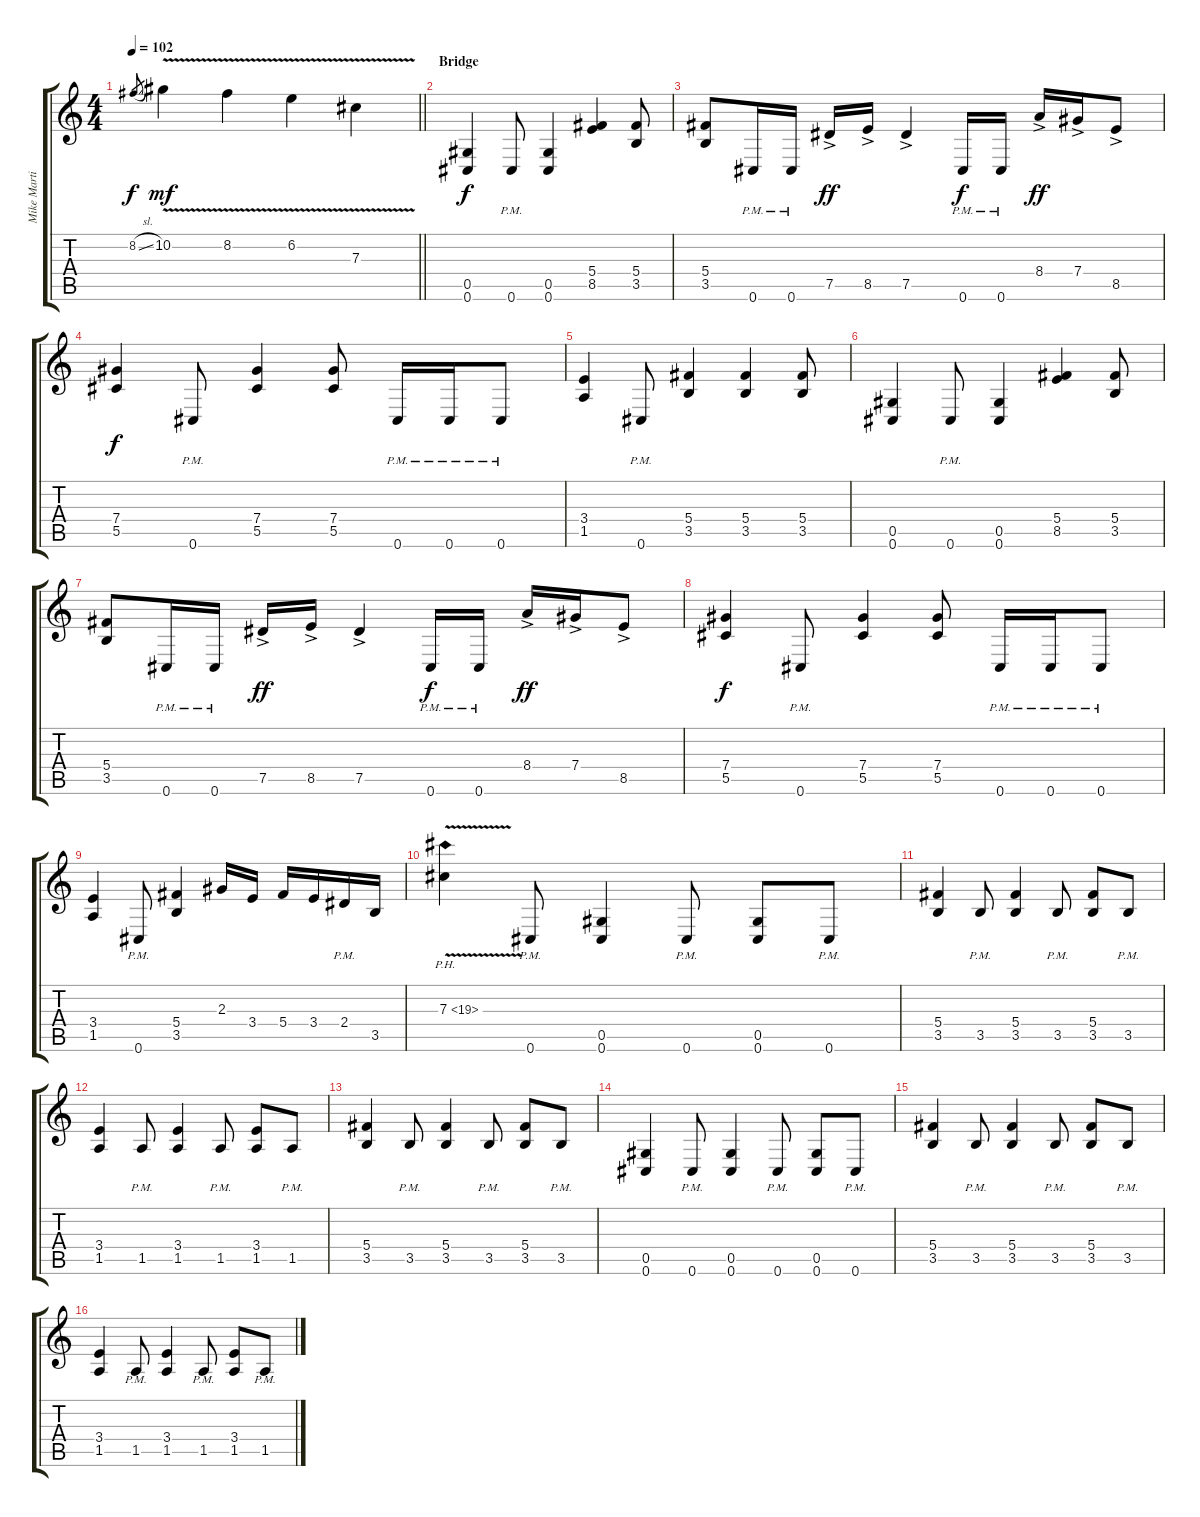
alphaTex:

\track ("Mike Martin" "Mike Marti") {instrument distortionguitar}
\staff {score tabs}
\tuning (Eb4 Bb3 Gb3 Db3 Ab2 Db2) {hide}
\ts (4 4)
\tempo 102
\clef g2
\barLineRight lightlight
\ks c
8.2{sl}.8{gr dy f} 10.2{v}.4{dy mf} 8.2{v}.4 6.2{v}.4 7.3{v}.4 |
\section ("" "Bridge")
(0.5 0.6).4{dy f volume 14} 0.6{pm}.8 (0.5 0.6).4 (5.4 8.5).4 (5.4 3.5).8 |
(5.4 3.5).8 0.6{pm}.16 0.6{pm}.16 7.5{ac}.16{dy ff} 8.5{ac}.16 7.5{ac}.4 0.6{pm}.16{dy f} 0.6{pm}.16 8.4{ac}.16{dy ff} 7.4{ac}.16 8.5{ac}.8 |
(7.4 5.5).4{dy f} 0.6{pm}.8 (7.4 5.5).4 (7.4 5.5).8 0.6{pm}.16 0.6{pm}.16 0.6{pm}.8 |
(3.4 1.5).4 0.6{pm}.8 (5.4 3.5).4 (5.4 3.5).4 (5.4 3.5).8 |
(0.5 0.6).4 0.6{pm}.8 (0.5 0.6).4 (5.4 8.5).4 (5.4 3.5).8 |
(5.4 3.5).8 0.6{pm}.16 0.6{pm}.16 7.5{ac}.16{dy ff} 8.5{ac}.16 7.5{ac}.4 0.6{pm}.16{dy f} 0.6{pm}.16 8.4{ac}.16{dy ff} 7.4{ac}.16 8.5{ac}.8 |
(7.4 5.5).4{dy f} 0.6{pm}.8 (7.4 5.5).4 (7.4 5.5).8 0.6{pm}.16 0.6{pm}.16 0.6{pm}.8 |
(3.4 1.5).4 0.6{pm}.8 (5.4 3.5).4 2.3.16 3.4.16 5.4.16 3.4.16 2.4{pm}.16 3.5.16 |
7.3{ph 12 v}.4{balance 8} 0.6{pm}.8 (0.5 0.6).4 0.6{pm}.8 (0.5 0.6).8 0.6{pm}.8 |
(5.4 3.5).4 3.5{pm}.8 (5.4 3.5).4 3.5{pm}.8 (5.4 3.5).8 3.5{pm}.8 |
(3.4 1.5).4 1.5{pm}.8 (3.4 1.5).4 1.5{pm}.8 (3.4 1.5).8 1.5{pm}.8 |
(5.4 3.5).4 3.5{pm}.8 (5.4 3.5).4 3.5{pm}.8 (5.4 3.5).8 3.5{pm}.8 |
(0.5 0.6).4 0.6{pm}.8 (0.5 0.6).4 0.6{pm}.8 (0.5 0.6).8 0.6{pm}.8 |
(5.4 3.5).4 3.5{pm}.8 (5.4 3.5).4 3.5{pm}.8 (5.4 3.5).8 3.5{pm}.8 |
(3.4 1.5).4 1.5{pm}.8 (3.4 1.5).4 1.5{pm}.8 (3.4 1.5).8 1.5{pm}.8
